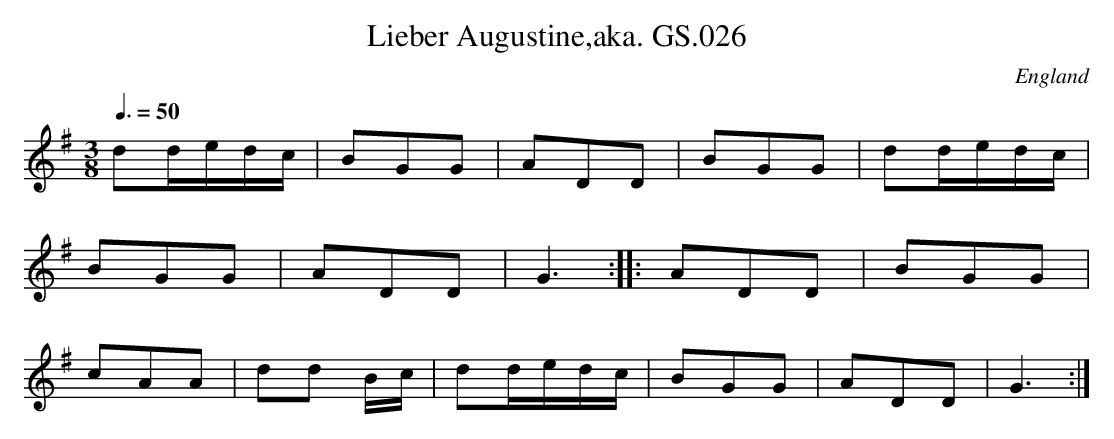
X:1
T:Lieber Augustine,aka. GS.026
L:1/16
M:3/8
O:England
Q:3/8=50
K:G Major
d2dedc | B2G2G2 | A2D2D2 |  B2G2G2 | d2dedc | !
B2G2G2 | A2D2D2 | G6 :: A2D2D2 | B2G2G2 |!
c2A2A2 | d2d2 Bc | d2dedc |B2G2G2 | A2D2D2 | G6 :|
